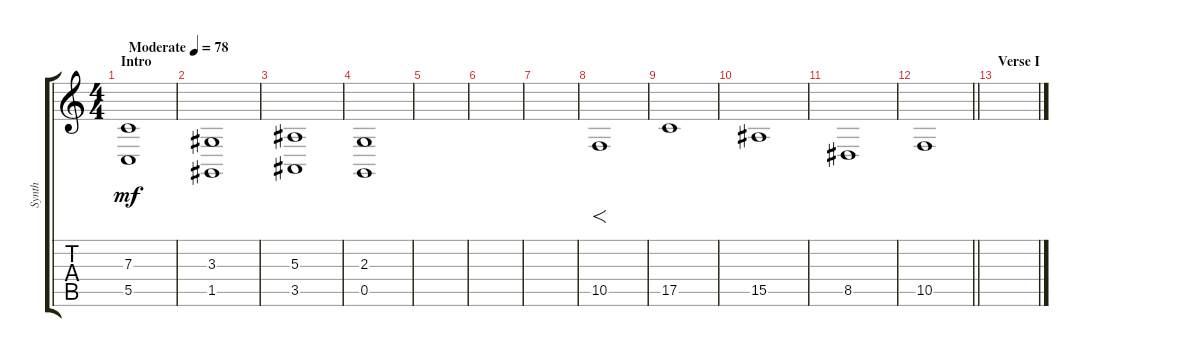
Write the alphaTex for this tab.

\track ("Synth" "Synth") {instrument synthstrings1}
\staff {score tabs}
\tuning (D4 A3 F3 C3 G2 C2) {hide}
\ts (4 4)
\section ("" "Intro")
\tempo (78 "Moderate")
\clef g2
\ks c
(7.3 5.5).1{dy mf instrument synthstrings1} |
(3.3 1.5).1 |
(5.3 3.5).1 |
(2.3 0.5).1 |
|
|
|
10.5.1{f} |
17.5.1 |
15.5.1 |
8.5.1 |
\barLineRight lightlight
10.5.1 |
\section ("" "Verse I")
